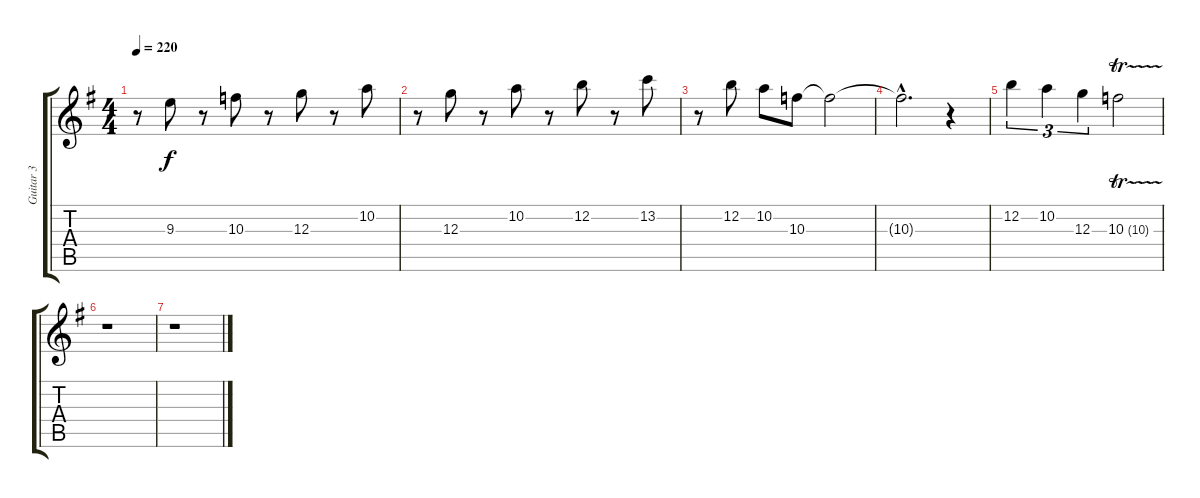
\track ("Guitar 3" "Guitar 3") {instrument distortionguitar}
\staff {score tabs}
\tuning (E4 B3 G3 D3 A2 E2) {hide}
\ts (4 4)
\tempo 220
\clef g2
\ks g
r.8{dy f} 9.3.8 r.8 10.3.8 r.8 12.3.8 r.8 10.2.8 |
r.8 12.3.8 r.8 10.2.8 r.8 12.2.8 r.8 13.2.8 |
r.8 12.2.8 10.2.8 10.3.8 10.3{t}.2 |
10.3{hac t}.2{d} r.4 |
12.2.4{tu (3 2)} 10.2.4{tu (3 2)} 12.3.4{tu (3 2)} 10.3{tr (10 16)}.2 |
r.1 |
r.1
